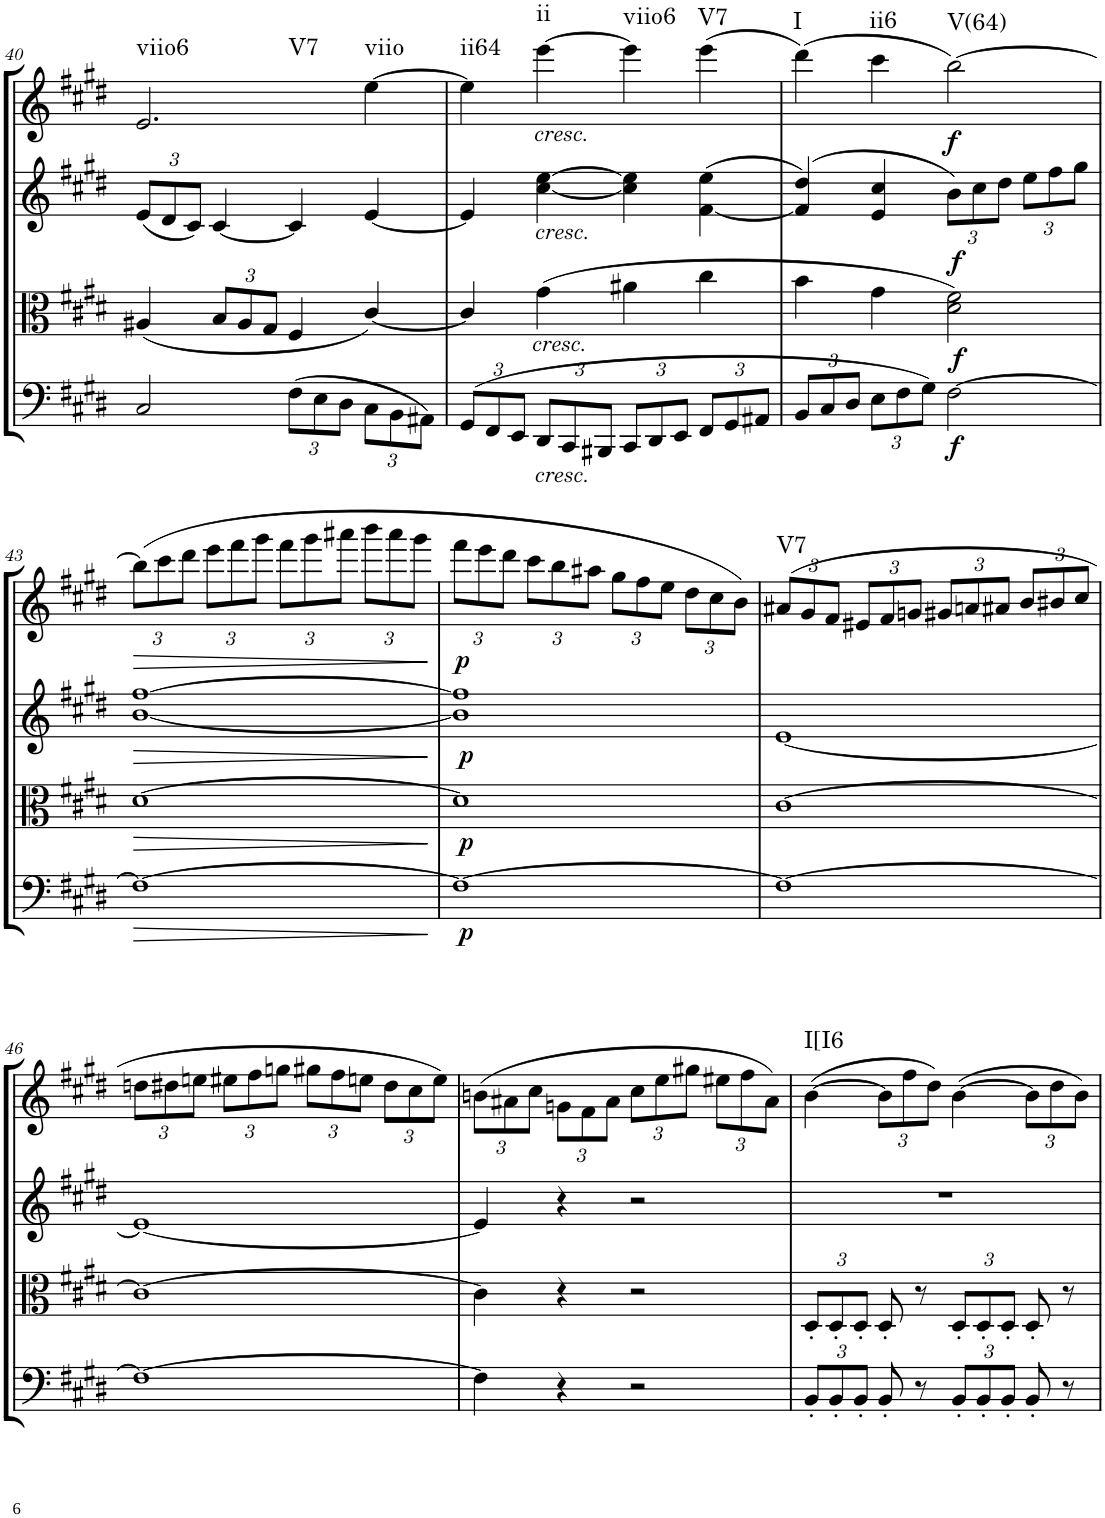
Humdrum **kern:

**kern	**dynam	**kern	**dynam	**kern	**dynam	**kern	**dynam	**harte
*part4	*part4	*part3	*part3	*part2	*part2	*part1	*part1	*part1
*staff4	*staff4	*staff3	*staff3	*staff2	*staff2	*staff1	*staff1	*
*I"Cello	*	*I"Viola	*	*I"2nd Violin	*	*I"1st Violin	*	*
*	*	*I'Vla	*	*I'Vln	*	*I'Vln	*	*
!!LO:PB:g=z
*clefC4	*	*clefC3	*	*clefG2	*	*clefG2	*	*
*k[f#c#g#d#]	*	*k[f#c#g#d#]	*	*k[f#c#g#d#]	*	*k[f#c#g#d#]	*	*
*M4/4	*	*M4/4	*	*M4/4	*	*M4/4	*	*
*met(c)	*	*met(c)	*	*met(c)	*	*met(c)	*	*
*	*	*	*	*Xbrackettup	*	*	*	*
=40	=40	=40	=40	=40	=40	=40	=40	=40
!	!	!	!	!	!	!	!	!LO:H:n=1:kt=viio6
!	!	!	!	!	!	!	!	!LO:H:n=2:kt=V7
2C#/	.	(4A#X/	.	(12e/L	.	2.e/	.	N N
.	.	.	.	12d#/	.	.	.	.
.	.	.	.	12c#/J)	.	.	.	.
*	*	*Xbrackettup	*	*	*	*	*	*
.	.	12B/L	.	[4c#/	.	.	.	.
.	.	12A#/	.	.	.	.	.	.
.	.	12G#/J	.	.	.	.	.	.
*Xbrackettup	*	*	*	*	*	*	*	*
(12F#\L	.	4F#/	.	4c#/]	.	.	.	.
12E\	.	.	.	.	.	.	.	.
12D#\J	.	.	.	.	.	.	.	.
!	!	!	!	!	!	!	!	!LO:H:kt=viio
12C#\L	.	[4c#/)	.	[4e/	.	[4ee\	.	N
12BB\	.	.	.	.	.	.	.	.
12AA#X\J)	.	.	.	.	.	.	.	.
=41	=41	=41	=41	=41	=41	=41	=41	=41
!	!	!	!	!	!	!	!	!LO:H:kt=ii64
(12GG#/L	.	4c#/]	.	4e/]	.	4ee\]	.	N
12FF#/	.	.	.	.	.	.	.	.
12EE/J	.	.	.	.	.	.	.	.
!	!	!	!	!	!	!LO:TX:b:i:t=cresc.	!	!
!	!	!	!	!LO:TX:b:i:t=cresc.	!	!	!	!
!	!	!LO:TX:b:i:t=cresc.	!	!	!	!	!	!
!LO:TX:b:i:t=cresc.	!	!	!	!	!	!	!	!LO:H:kt=ii
12DD#/L	.	(4g#\	.	[4cc#\ [4ee\	.	[4eee\	.	N
12CC#/	.	.	.	.	.	.	.	.
12BBB#X/J	.	.	.	.	.	.	.	.
!	!	!	!	!	!	!	!	!LO:H:kt=viio6
12CC#/L	.	4a#X\	.	4cc#\] 4ee\]	.	4eee\]	.	N
12DD#/	.	.	.	.	.	.	.	.
12EE/J	.	.	.	.	.	.	.	.
!	!	!	!	!	!	!	!	!LO:H:kt=V7
12FF#/L	.	4cc#\	.	(>[<4f#\ 4ee\	.	(4eee\	.	N
12GG#/	.	.	.	.	.	.	.	.
12AA#X/J	.	.	.	.	.	.	.	.
=42	=42	=42	=42	=42	=42	=42	=42	=42
!	!	!	!	!	!	!	!	!LO:H:kt=I
12BB/L	.	4b\	.	(4f#/] 4dd#/)	.	(4ddd#\)	.	N
12C#/	.	.	.	.	.	.	.	.
12D#/J	.	.	.	.	.	.	.	.
!	!	!	!	!	!	!	!	!LO:H:kt=ii6
12E\L	.	4g#\	.	4e/ 4cc#/	.	4ccc#\	.	N
12F#\	.	.	.	.	.	.	.	.
12G#\J)	.	.	.	.	.	.	.	.
!	!LO:DY:b	!	!LO:DY:b	!	!LO:DY:b	!	!LO:DY:b	!LO:H:kt=V(64)
[2F#\	f	2d#\ 2f#\)	f	12b\L)	f	[2bb\)	f	N
.	.	.	.	12cc#\	.	.	.	.
.	.	.	.	12dd#\J	.	.	.	.
.	.	.	.	12ee\L	.	.	.	.
.	.	.	.	12ff#\	.	.	.	.
.	.	.	.	12gg#\J	.	.	.	.
!!LO:LB:g=z
=43	=43	=43	=43	=43	=43	=43	=43	=43
!	!LO:HP:b	!	!LO:HP:b	!	!LO:HP:b	!	!	!
*	*	*	*	*	*	*Xbrackettup	*	*
!	!	!	!	!	!	!	!LO:HP:b	!
1F#_	>	[1d#	>	[1b [1ff#	>	(12bb\L]	>	.
.	.	.	.	.	.	12ccc#\	.	.
.	.	.	.	.	.	12ddd#\J	.	.
.	.	.	.	.	.	12eee\L	.	.
.	.	.	.	.	.	12fff#\	.	.
.	.	.	.	.	.	12ggg#\J	.	.
.	.	.	.	.	.	12fff#\L	.	.
.	.	.	.	.	.	12ggg#\	.	.
.	.	.	.	.	.	12aaa#X\J	.	.
.	.	.	.	.	.	12bbb\L	.	.
.	.	.	.	.	.	12aaa#\	.	.
.	.	.	.	.	.	12ggg#\J	.	.
.	]	.	]	.	]	.	]	.
=44	=44	=44	=44	=44	=44	=44	=44	=44
!	!LO:DY:b	!	!LO:DY:b	!	!LO:DY:b	!	!LO:DY:b	!
1F#_	p	1d#]	p	1b] 1ff#]	p	12fff#\L	p	.
.	.	.	.	.	.	12eee\	.	.
.	.	.	.	.	.	12ddd#\J	.	.
.	.	.	.	.	.	12ccc#\L	.	.
.	.	.	.	.	.	12bb\	.	.
.	.	.	.	.	.	12aa#X\J	.	.
.	.	.	.	.	.	12gg#\L	.	.
.	.	.	.	.	.	12ff#\	.	.
.	.	.	.	.	.	12ee\J	.	.
.	.	.	.	.	.	12dd#\L	.	.
.	.	.	.	.	.	12cc#\	.	.
.	.	.	.	.	.	12b\J)	.	.
=45	=45	=45	=45	=45	=45	=45	=45	=45
!	!	!	!	!	!	!	!	!LO:H:kt=V7
1F#_	.	[1c#	.	[1e	.	(12a#X/L	.	N
.	.	.	.	.	.	12g#/	.	.
.	.	.	.	.	.	12f#/J	.	.
.	.	.	.	.	.	12e#X/L	.	.
.	.	.	.	.	.	12f#/	.	.
.	.	.	.	.	.	12gn/J	.	.
.	.	.	.	.	.	12g#X/L	.	.
.	.	.	.	.	.	12an/	.	.
.	.	.	.	.	.	12a#X/J	.	.
.	.	.	.	.	.	12b/L	.	.
.	.	.	.	.	.	12b#X/	.	.
.	.	.	.	.	.	12cc#/J	.	.
!!LO:LB:g=z
=46	=46	=46	=46	=46	=46	=46	=46	=46
1F#_	.	1c#_	.	1e_	.	12ddn\L	.	.
.	.	.	.	.	.	12dd#X\	.	.
.	.	.	.	.	.	12een\J	.	.
.	.	.	.	.	.	12ee#X\L	.	.
.	.	.	.	.	.	12ff#\	.	.
.	.	.	.	.	.	12ggn\J	.	.
.	.	.	.	.	.	12gg#X\L	.	.
.	.	.	.	.	.	12ff#\	.	.
.	.	.	.	.	.	12een\J	.	.
.	.	.	.	.	.	12dd#\L	.	.
.	.	.	.	.	.	12cc#\	.	.
.	.	.	.	.	.	12ee\J)	.	.
=47	=47	=47	=47	=47	=47	=47	=47	=47
4F#\]	.	4c#\]	.	4e/]	.	(12bn\L	.	.
.	.	.	.	.	.	12a#X\	.	.
.	.	.	.	.	.	12cc#\J	.	.
4r	.	4r	.	4r	.	12gn\L	.	.
.	.	.	.	.	.	12f#\	.	.
.	.	.	.	.	.	12a#\J	.	.
2r	.	2r	.	2r	.	12cc#\L	.	.
.	.	.	.	.	.	12ee\	.	.
.	.	.	.	.	.	12gg#X\J	.	.
.	.	.	.	.	.	12ee#X\L	.	.
.	.	.	.	.	.	12ff#\	.	.
.	.	.	.	.	.	12a#\J)	.	.
=48	=48	=48	=48	=48	=48	=48	=48	=48
!	!	!	!	!	!	!	!	!LO:H:kt=I[I6
12BB'/L	.	12D#'/L	.	1r	.	([4b\	.	N
12BB'/	.	12D#'/	.	.	.	.	.	.
12BB'/J	.	12D#'/J	.	.	.	.	.	.
8BB'/	.	8D#'/	.	.	.	12b\L]	.	.
.	.	.	.	.	.	12ff#\	.	.
8r	.	8r	.	.	.	.	.	.
.	.	.	.	.	.	12dd#\J)	.	.
12BB'/L	.	12D#'/L	.	.	.	([4b\	.	.
12BB'/	.	12D#'/	.	.	.	.	.	.
12BB'/J	.	12D#'/J	.	.	.	.	.	.
8BB'/	.	8D#'/	.	.	.	12b\L]	.	.
.	.	.	.	.	.	12dd#\	.	.
8r	.	8r	.	.	.	.	.	.
.	.	.	.	.	.	12b\J)	.	.
=	=	=	=	=	=	=	=	=
*-	*-	*-	*-	*-	*-	*-	*-	*-
